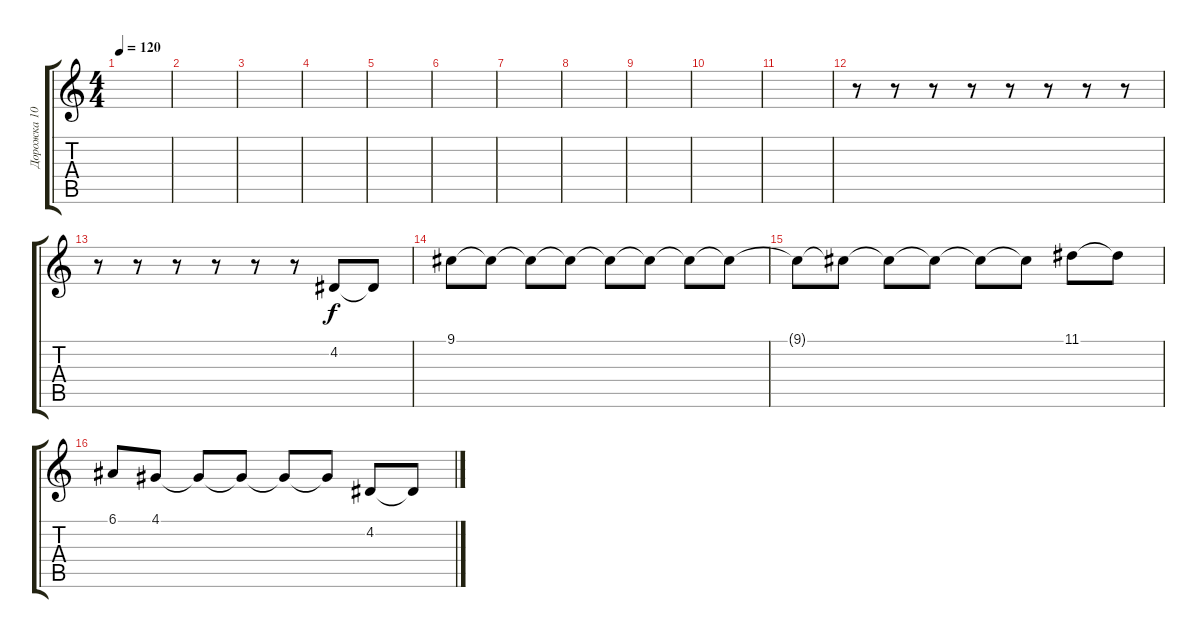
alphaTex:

\track ("Дорожка 10" "Дорожка 10") {instrument lead1square}
\staff {score tabs}
\tuning (E4 B3 G3 D3 A2 E2) {hide}
\ts (4 4)
\tempo 120
\clef g2
\ks c
|
|
|
|
|
|
|
|
|
|
|
r.8 r.8 r.8 r.8 r.8 r.8 r.8 r.8 |
r.8 r.8 r.8 r.8 r.8 r.8 4.2.8 4.2{t}.8 |
9.1.8 9.1{t}.8 9.1{t}.8 9.1{t}.8 9.1{t}.8 9.1{t}.8 9.1{t}.8 9.1{t}.8 |
9.1{t}.8 9.1{t}.8 9.1{t}.8 9.1{t}.8 9.1{t}.8 9.1{t}.8 11.1.8 11.1{t}.8 |
6.1.8 4.1.8 4.1{t}.8 4.1{t}.8 4.1{t}.8 4.1{t}.8 4.2.8 4.2{t}.8
